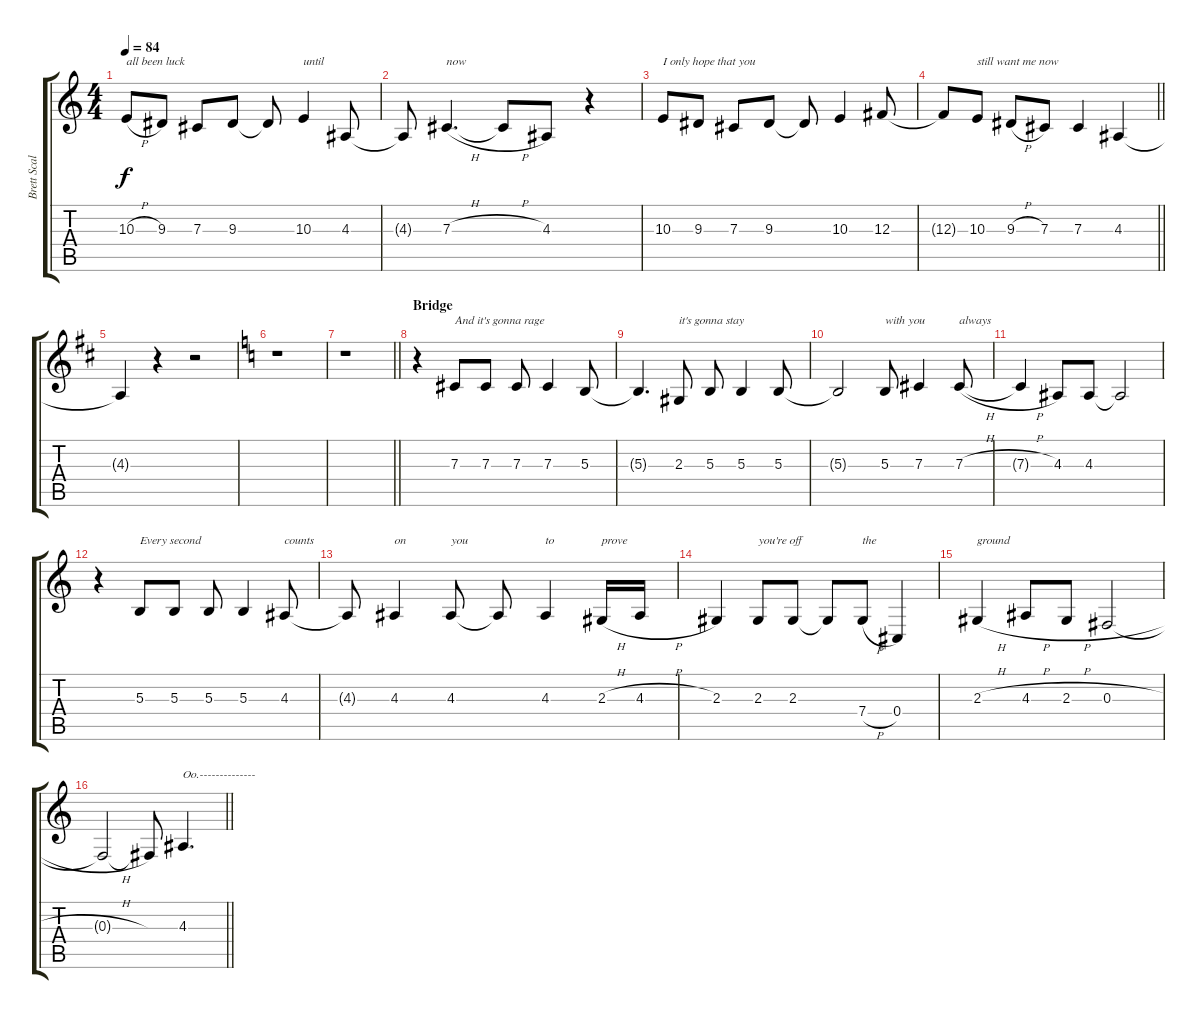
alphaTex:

\track ("Brett Scallions (Vocals)" "Brett Scal") {instrument bassoon}
\staff {score tabs}
\tuning (Eb4 Bb3 Gb3 Db3 Ab2 Eb2) {hide}
\ts (4 4)
\tempo 84
\clef g2
\ks c
10.3{h}.8{txt "all been luck" dy f} 9.3.8 7.3.8 9.3.8 9.3{t}.8 10.3.4{txt "until"} 4.3.8 |
4.3{t}.8 7.3{h}.4{d txt "now"} 7.3{h t}.8 4.3.8 r.4 |
10.3.8{txt "I only hope that you"} 9.3.8 7.3.8 9.3.8 9.3{t}.8 10.3.4 12.3.8 |
\barLineRight lightlight
12.3{t}.8 10.3.8{txt "still want me now"} 9.3{h}.8 7.3.8 7.3.4 4.3.4 |
\ks d
4.3{t}.4 r.4 r.2 |
\ks c
r.1 |
\barLineRight lightlight
r.1 |
\section ("" "Bridge")
r.4 7.3.8{txt "And it's gonna rage"} 7.3.8 7.3.8 7.3.4 5.3.8 |
5.3{t}.4{d} 2.3.8{txt "it's gonna stay"} 5.3.8 5.3.4 5.3.8 |
5.3{t}.2 5.3.8{txt "with you"} 7.3.4 7.3{h}.8{txt "always"} |
7.3{h t}.4 4.3.8 4.3.8 4.3{t}.2 |
r.4 5.3.8{txt "Every second"} 5.3.8 5.3.8 5.3.4 4.3.8{txt "counts"} |
4.3{t}.8 4.3.4{txt "on"} 4.3.8{txt "you"} 4.3{t}.8 4.3.4{txt "to"} 2.3{h}.16{txt "prove"} 4.3{h}.16 |
2.3.4 2.3.8{txt "you're off"} 2.3.8 2.3{t}.8 7.4{h}.8{txt "the"} 0.4.4 |
2.3{h}.4{txt "ground"} 4.3{h}.8 2.3{h}.8 0.3{h}.2 |
\barLineRight lightlight
0.3{h t}.2 0.3{t}.8 4.3.4{d txt "Oo.--------------"}
